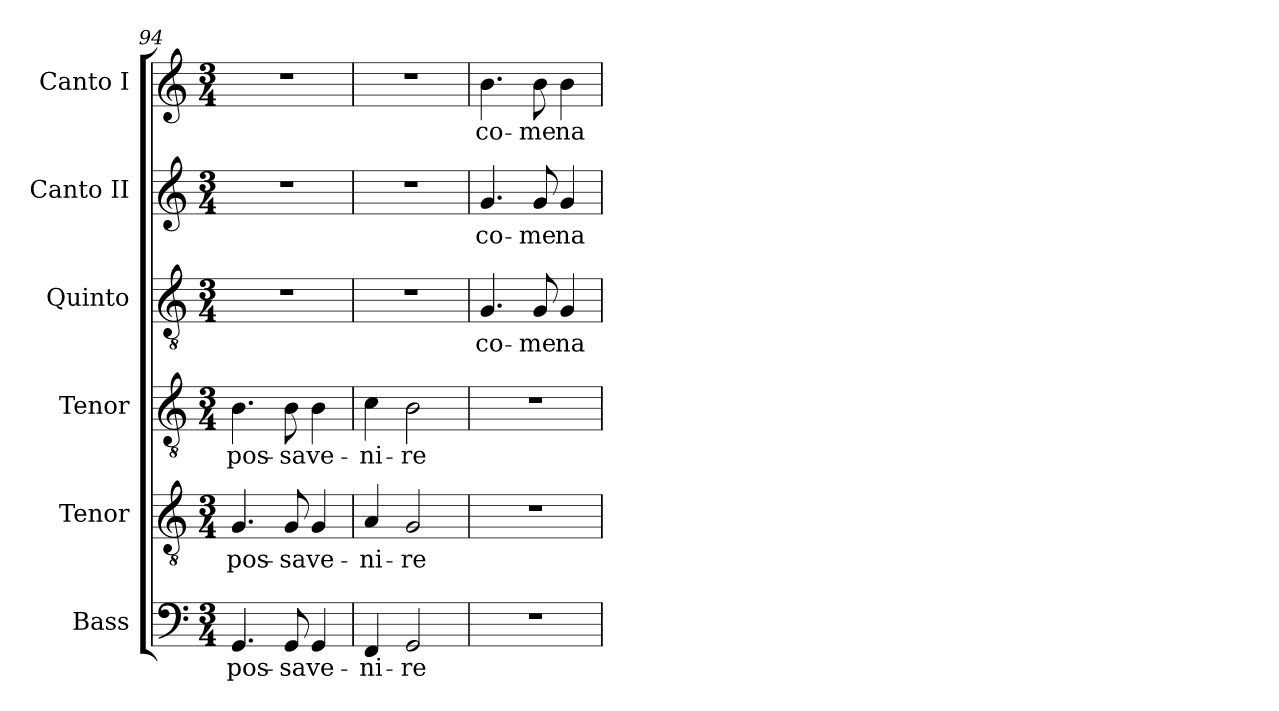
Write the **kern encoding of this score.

**kern	**text	**kern	**text	**kern	**text	**kern	**text	**kern	**text	**kern	**text
*part6	*part6	*part5	*part5	*part4	*part4	*part3	*part3	*part2	*part2	*part1	*part1
*staff6	*staff6	*staff5	*staff5	*staff4	*staff4	*staff3	*staff3	*staff2	*staff2	*staff1	*staff1
*I"Bass	*	*I"Tenor	*	*I"Tenor	*	*I"Quinto	*	*I"Canto II	*	*I"Canto I	*
*I'B.	*	*I'T.	*	*I'T.	*	*	*	*	*	*	*
!!LO:LB:g=z
*clefF4	*	*clefGv2	*	*clefGv2	*	*clefGv2	*	*clefG2	*	*clefG2	*
*	*	*ITrd7c12	*	*ITrd7c12	*	*ITrd7c12	*	*	*	*	*
*k[]	*	*k[]	*	*k[]	*	*k[]	*	*k[]	*	*k[]	*
*C:	*	*C:	*	*C:	*	*C:	*	*C:	*	*C:	*
*M3/4	*	*M3/4	*	*M3/4	*	*M3/4	*	*M3/4	*	*M3/4	*
=94	=94	=94	=94	=94	=94	=94	=94	=94	=94	=94	=94
!	!LO:LY:b:color=#000000	!	!	!	!	!	!	!	!	!	!
!	!	!	!LO:LY:b:color=#000000	!	!	!	!	!	!	!	!
!	!	!	!	!	!LO:LY:b:color=#000000	!LO:N:vis=1	!	!LO:N:vis=1	!	!LO:N:vis=1	!
4.GGi/	pos-	4.GGi/	pos-	4.BBi\	pos-	2.r	.	2.r	.	2.r	.
!	!LO:LY:b:color=#000000	!	!	!	!	!	!	!	!	!	!
!	!	!	!LO:LY:b:color=#000000	!	!	!	!	!	!	!	!
!	!	!	!	!	!LO:LY:b:color=#000000	!	!	!	!	!	!
8GGi/	-sa	8GGi/	-sa	8BBi\	-sa	.	.	.	.	.	.
!	!LO:LY:b:color=#000000	!	!	!	!	!	!	!	!	!	!
!	!	!	!LO:LY:b:color=#000000	!	!	!	!	!	!	!	!
!	!	!	!	!	!LO:LY:b:color=#000000	!	!	!	!	!	!
4GGi/	ve-	4GGi/	ve-	4BBi\	ve-	.	.	.	.	.	.
=95	=95	=95	=95	=95	=95	=95	=95	=95	=95	=95	=95
!	!LO:LY:b:color=#000000	!	!	!	!	!	!	!	!	!	!
!	!	!	!LO:LY:b:color=#000000	!	!	!	!	!	!	!	!
!	!	!	!	!	!LO:LY:b:color=#000000	!LO:N:vis=1	!	!LO:N:vis=1	!	!LO:N:vis=1	!
4FFi/	-ni-	4AAi/	-ni-	4Ci\	-ni-	2.r	.	2.r	.	2.r	.
!	!LO:LY:b:color=#000000	!	!	!	!	!	!	!	!	!	!
!	!	!	!LO:LY:b:color=#000000	!	!	!	!	!	!	!	!
!	!	!	!	!	!LO:LY:b:color=#000000	!	!	!	!	!	!
2GGi/	-re	2GGi/	-re	2BBi\	-re	.	.	.	.	.	.
=96	=96	=96	=96	=96	=96	=96	=96	=96	=96	=96	=96
!LO:N:vis=1	!	!LO:N:vis=1	!	!LO:N:vis=1	!	!	!	!	!	!	!
!	!	!	!	!	!	!	!LO:LY:b:color=#000000	!	!	!	!
!	!	!	!	!	!	!	!	!	!LO:LY:b:color=#000000	!	!
!	!	!	!	!	!	!	!	!	!	!	!LO:LY:b:color=#000000
2.r	.	2.r	.	2.r	.	4.GGi/	co-	4.gi/	co-	4.bi\	co-
!	!	!	!	!	!	!	!LO:LY:b:color=#000000	!	!	!	!
!	!	!	!	!	!	!	!	!	!LO:LY:b:color=#000000	!	!
!	!	!	!	!	!	!	!	!	!	!	!LO:LY:b:color=#000000
.	.	.	.	.	.	8GGi/	-me	8gi/	-me	8bi\	-me
!	!	!	!	!	!	!	!LO:LY:b:color=#000000	!	!	!	!
!	!	!	!	!	!	!	!	!	!LO:LY:b:color=#000000	!	!
!	!	!	!	!	!	!	!	!	!	!	!LO:LY:b:color=#000000
.	.	.	.	.	.	4GGi/	na	4gi/	na	4bi\	na
=	=	=	=	=	=	=	=	=	=	=	=
*-	*-	*-	*-	*-	*-	*-	*-	*-	*-	*-	*-
